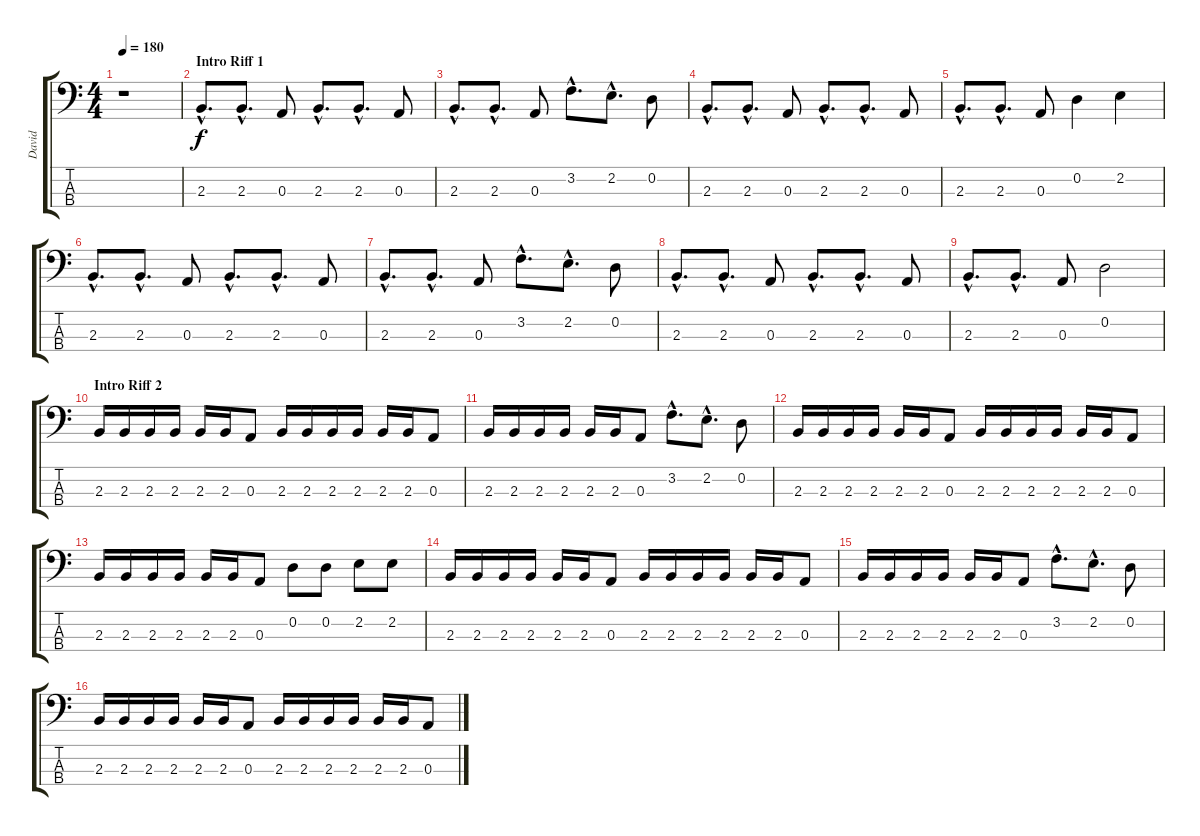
\track ("David" "David") {instrument electricbasspick}
\staff {score tabs}
\tuning (G2 D2 A1 E1) {hide}
\ts (4 4)
\tempo 180
\clef f4
\ks c
r.1{dy f instrument electricbasspick} |
\section ("" "Intro Riff 1")
2.3{hac}.8{d} 2.3{hac}.8{d} 0.3.8 2.3{hac}.8{d} 2.3{hac}.8{d} 0.3.8 |
2.3{hac}.8{d} 2.3{hac}.8{d} 0.3.8 3.2{hac}.8{d} 2.2{hac}.8{d} 0.2.8 |
2.3{hac}.8{d} 2.3{hac}.8{d} 0.3.8 2.3{hac}.8{d} 2.3{hac}.8{d} 0.3.8 |
2.3{hac}.8{d} 2.3{hac}.8{d} 0.3.8 0.2.4 2.2.4 |
2.3{hac}.8{d} 2.3{hac}.8{d} 0.3.8 2.3{hac}.8{d} 2.3{hac}.8{d} 0.3.8 |
2.3{hac}.8{d} 2.3{hac}.8{d} 0.3.8 3.2{hac}.8{d} 2.2{hac}.8{d} 0.2.8 |
2.3{hac}.8{d} 2.3{hac}.8{d} 0.3.8 2.3{hac}.8{d} 2.3{hac}.8{d} 0.3.8 |
2.3{hac}.8{d} 2.3{hac}.8{d} 0.3.8 0.2.2 |
\section ("" "Intro Riff 2")
2.3.16 2.3.16 2.3.16 2.3.16 2.3.16 2.3.16 0.3.8 2.3.16 2.3.16 2.3.16 2.3.16 2.3.16 2.3.16 0.3.8 |
2.3.16 2.3.16 2.3.16 2.3.16 2.3.16 2.3.16 0.3.8 3.2{hac}.8{d} 2.2{hac}.8{d} 0.2.8 |
2.3.16 2.3.16 2.3.16 2.3.16 2.3.16 2.3.16 0.3.8 2.3.16 2.3.16 2.3.16 2.3.16 2.3.16 2.3.16 0.3.8 |
2.3.16 2.3.16 2.3.16 2.3.16 2.3.16 2.3.16 0.3.8 0.2.8 0.2.8 2.2.8 2.2.8 |
2.3.16 2.3.16 2.3.16 2.3.16 2.3.16 2.3.16 0.3.8 2.3.16 2.3.16 2.3.16 2.3.16 2.3.16 2.3.16 0.3.8 |
2.3.16 2.3.16 2.3.16 2.3.16 2.3.16 2.3.16 0.3.8 3.2{hac}.8{d} 2.2{hac}.8{d} 0.2.8 |
2.3.16 2.3.16 2.3.16 2.3.16 2.3.16 2.3.16 0.3.8 2.3.16 2.3.16 2.3.16 2.3.16 2.3.16 2.3.16 0.3.8
